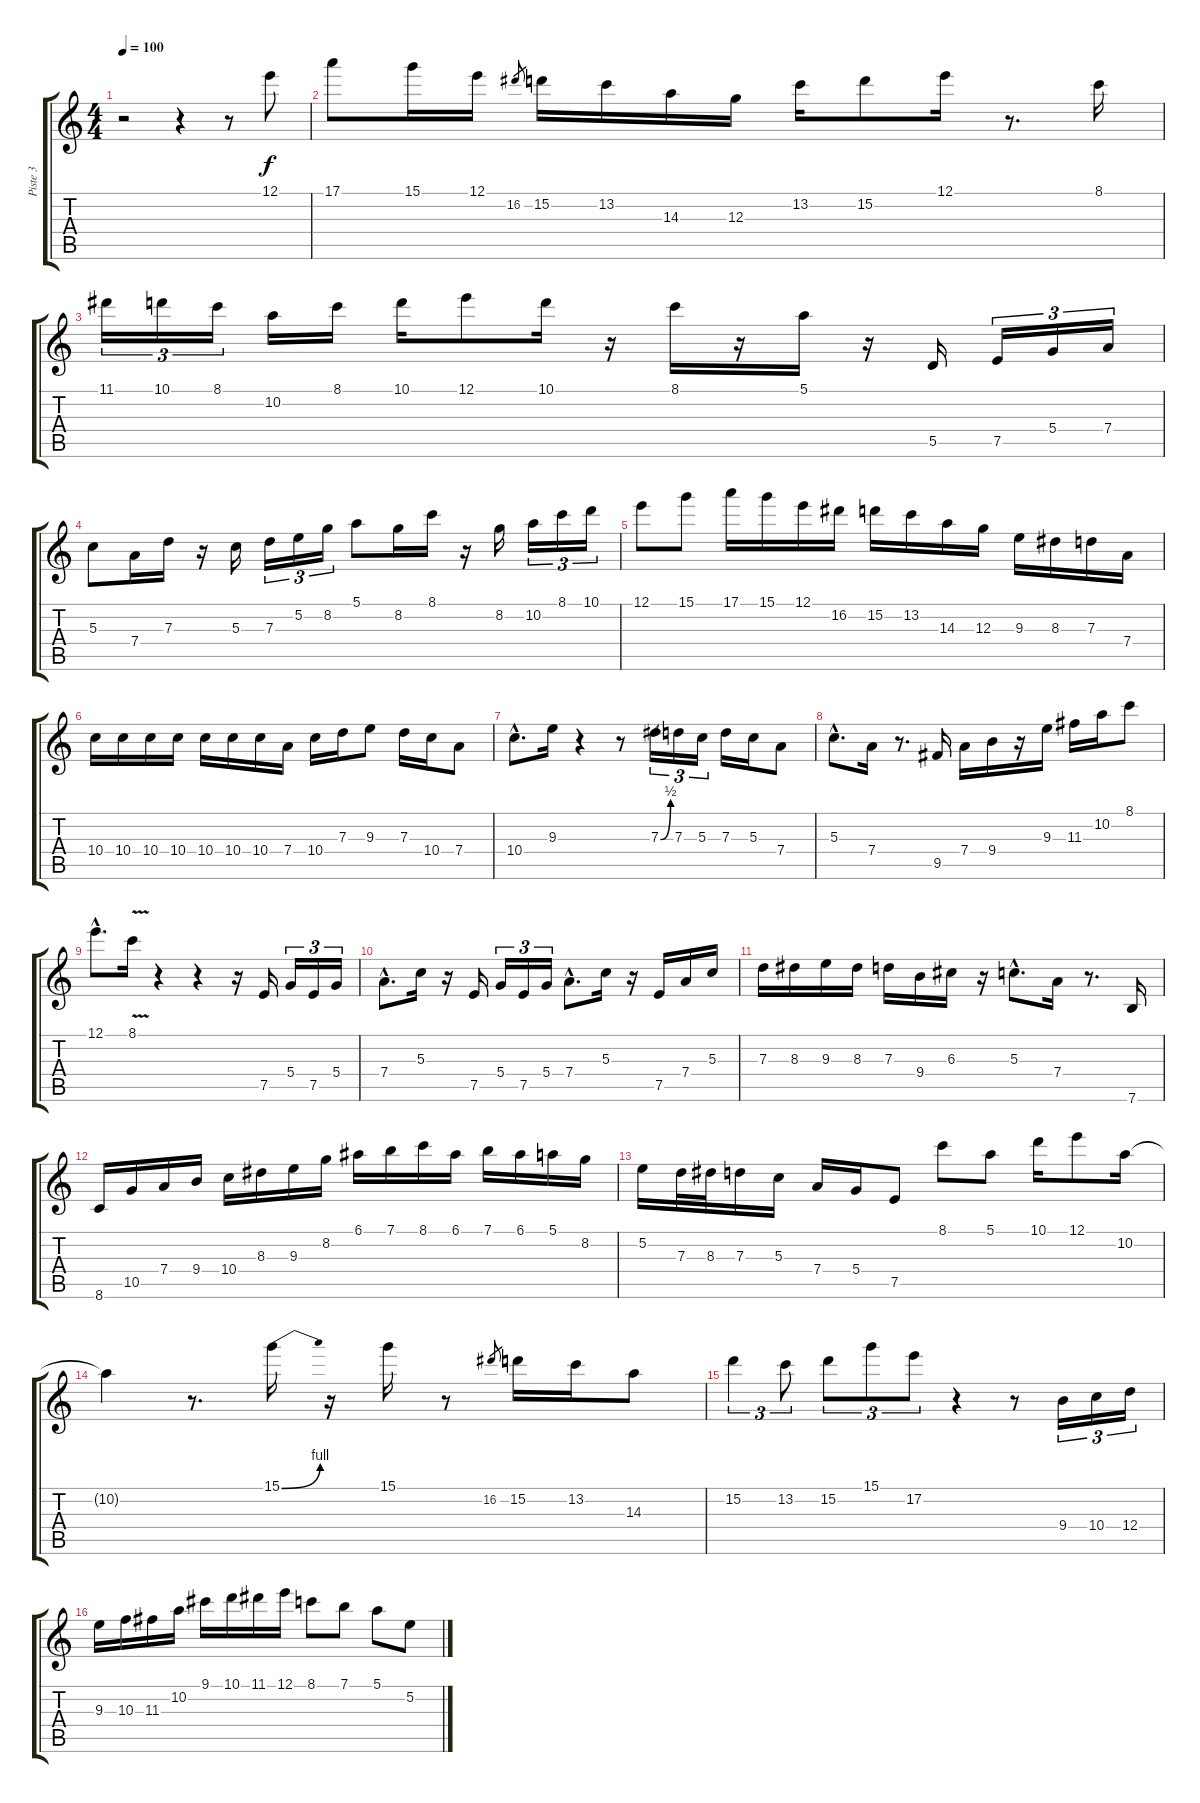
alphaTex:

\track ("Piste 3" "Piste 3") {instrument acousticbass}
\staff {score tabs}
\tuning (E4 B3 G3 D3 A2 E2) {hide}
\ts (4 4)
\tempo 100
\clef g2
\ks c
r.2{dy f instrument acousticbass} r.4 r.8 12.1.8 |
17.1.8 15.1.16 12.1.16 16.2.8{gr} 15.2.16 13.2.16 14.3.16 12.3.16 13.2.16 15.2.8 12.1.16 r.8{d} 8.1.16 |
11.1.16{tu (3 2)} 10.1.16{tu (3 2)} 8.1.16{tu (3 2)} 10.2.16 8.1.16 10.1.16 12.1.8 10.1.16 r.16 8.1.16 r.16 5.1.16 r.16 5.5.16 7.5.16{tu (3 2)} 5.4.16{tu (3 2)} 7.4.16{tu (3 2)} |
5.3.8 7.4.16 7.3.16 r.16 5.3.16 7.3.16{tu (3 2)} 5.2.16{tu (3 2)} 8.2.16{tu (3 2)} 5.1.8 8.2.16 8.1.16 r.16 8.2.16 10.2.16{tu (3 2)} 8.1.16{tu (3 2)} 10.1.16{tu (3 2)} |
12.1.8 15.1.8 17.1.16 15.1.16 12.1.16 16.2.16 15.2.16 13.2.16 14.3.16 12.3.16 9.3.16 8.3.16 7.3.16 7.4.16 |
10.4.16 10.4.16 10.4.16 10.4.16 10.4.16 10.4.16 10.4.16 7.4.16 10.4.16 7.3.16 9.3.8 7.3.16 10.4.16 7.4.8 |
10.4{hac}.8{d} 9.3.16 r.4 r.8 7.3{be (bend 0 0 60 2)}.16{tu (3 2)} 7.3.16{tu (3 2)} 5.3.16{tu (3 2)} 7.3.16 5.3.16 7.4.8 |
5.3{hac}.8{d} 7.4.16 r.8{d} 9.5.16 7.4.16 9.4.16 r.16 9.3.16 11.3.16 10.2.16 8.1.8 |
12.1{hac}.8{d} 8.1{v}.16 r.4 r.4 r.16 7.5.16 5.4.16{tu (3 2)} 7.5.16{tu (3 2)} 5.4.16{tu (3 2)} |
7.4{hac}.8{d} 5.3.16 r.16 7.5.16 5.4.16{tu (3 2)} 7.5.16{tu (3 2)} 5.4.16{tu (3 2)} 7.4{hac}.8{d} 5.3.16 r.16 7.5.16 7.4.16 5.3.16 |
7.3.16 8.3.16 9.3.16 8.3.16 7.3.16 9.4.16 6.3.16 r.16 5.3{hac}.8{d} 7.4.16 r.8{d} 7.6.16 |
8.6.16 10.5.16 7.4.16 9.4.16 10.4.16 8.3.16 9.3.16 8.2.16 6.1.16 7.1.16 8.1.16 6.1.16 7.1.16 6.1.16 5.1.16 8.2.16 |
5.2.16 7.3.32 8.3.32 7.3.16 5.3.16 7.4.16 5.4.16 7.5.8 8.1.8 5.1.8 10.1.16 12.1.8 10.2.16 |
10.2{t}.4 r.8{d} 15.1{be (bend 0 0 60 4)}.16 r.16 15.1.16 r.8 16.2.8{gr} 15.2.16 13.2.16 14.3.8 |
15.2.4{tu (3 2)} 13.2.8{tu (3 2)} 15.2.8{tu (3 2)} 15.1.8{tu (3 2)} 17.2.8{tu (3 2)} r.4 r.8 9.4.16{tu (3 2)} 10.4.16{tu (3 2)} 12.4.16{tu (3 2)} |
9.3.16 10.3.16 11.3.16 10.2.16 9.1.16 10.1.16 11.1.16 12.1.16 8.1.8 7.1.8 5.1.8 5.2.8
